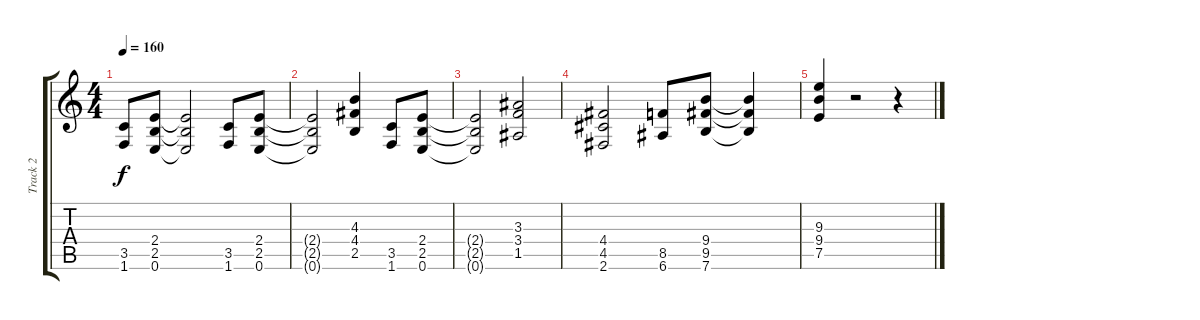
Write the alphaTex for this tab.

\track ("Track 2" "Track 2") {instrument distortionguitar}
\staff {score tabs}
\tuning (E4 B3 G3 D3 A2 E2) {hide}
\ts (4 4)
\tempo 160
\clef g2
\ks c
(3.5 1.6).8{dy f} (2.4 2.5 0.6).8 (2.4{t} 2.5{t} 0.6{t}).2 (3.5 1.6).8 (2.4 2.5 0.6).8 |
(2.4{t} 2.5{t} 0.6{t}).2 (4.3 4.4 2.5).4 (3.5 1.6).8 (2.4 2.5 0.6).8 |
(2.4{t} 2.5{t} 0.6{t}).2 (3.3 3.4 1.5).2 |
(4.4 4.5 2.6).2 (8.5 6.6).8 (9.4 9.5 7.6).8 (9.4{t} 9.5{t} 7.6{t}).4 |
(9.3 9.4 7.5).4 r.2 r.4
